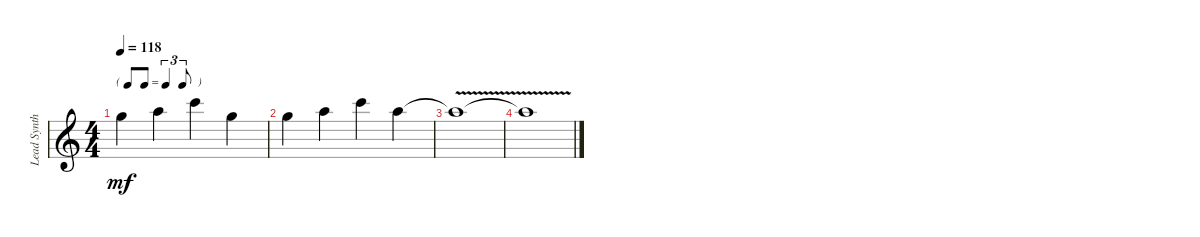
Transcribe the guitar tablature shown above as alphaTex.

\track ("Lead Synth" "Lead Synth") {instrument lead2sawtooth}
\staff {score}
\tuning (E4 B3 G3 D3 A2 E2 B1) {hide}
\ts (4 4)
\tf triplet8th
\tempo 118
\clef g2
\ks c
15.1.4{dy mf} 17.1.4 20.1.4 15.1.4 |
15.1.4 17.1.4 20.1.4 17.1.4 |
17.1{v t}.1 |
17.1{t}.1
